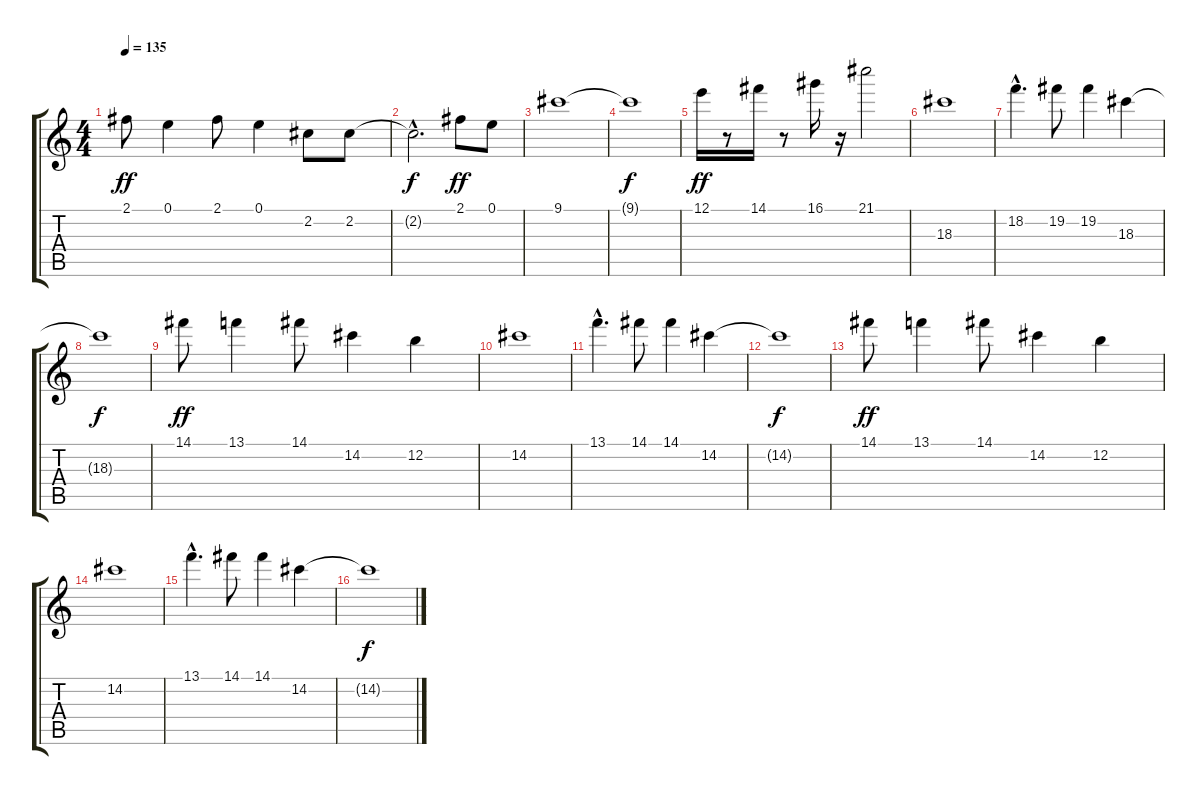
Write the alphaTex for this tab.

\track "" {instrument distortionguitar}
\staff {score tabs}
\tuning (E4 B3 G3 D3 A2 E2) {hide}
\ts (4 4)
\tempo 135
\clef g2
\ks c
2.1.8{dy ff} 0.1.4 2.1.8 0.1.4 2.2.8 2.2.8 |
2.2{hac t}.2{d dy f} 2.1.8{dy ff} 0.1.8 |
9.1.1 |
9.1{t}.1{dy f} |
12.1.16{dy ff} r.8 14.1.16 r.8 16.1.16 r.16 21.1.2 |
18.3.1 |
18.2{hac}.4{d} 19.2.8 19.2.4 18.3.4 |
18.3{t}.1{dy f} |
14.1.8{dy ff} 13.1.4 14.1.8 14.2.4 12.2.4 |
14.2.1 |
13.1{hac}.4{d} 14.1.8 14.1.4 14.2.4 |
14.2{t}.1{dy f} |
14.1.8{dy ff} 13.1.4 14.1.8 14.2.4 12.2.4 |
14.2.1 |
13.1{hac}.4{d} 14.1.8 14.1.4 14.2.4 |
14.2{t}.1{dy f}
